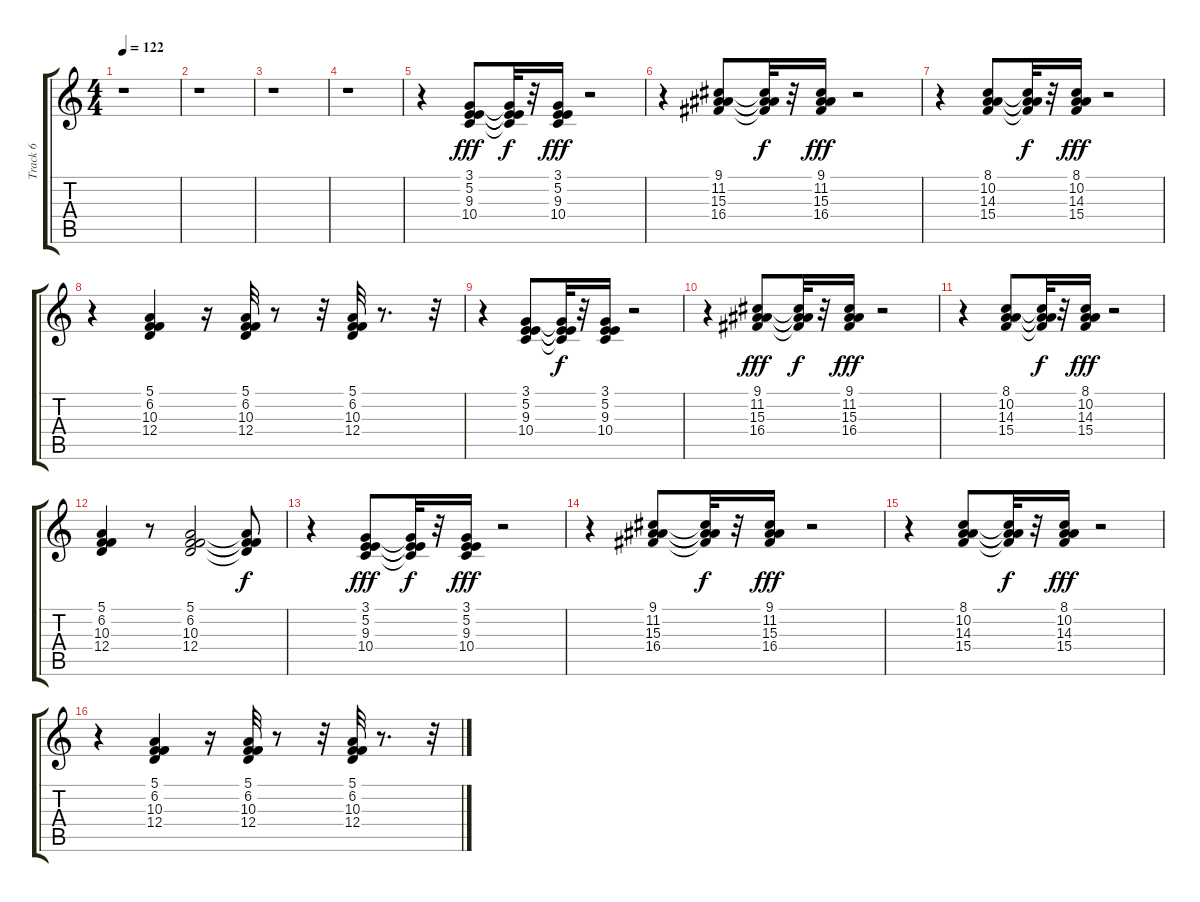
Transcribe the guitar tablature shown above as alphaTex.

\track ("Track 6" "Track 6") {instrument synthbrass1}
\staff {score tabs}
\tuning (E4 B3 G3 D3 A2 E2) {hide}
\ts (4 4)
\tempo 122
\clef g2
\ks c
r.1{dy fff} |
r.1 |
r.1 |
r.1 |
r.4 (3.1 5.2 9.3 10.4).8 (3.1{t} 5.2{t} 9.3{t} 10.4{t}).32{dy f} r.32 (3.1 5.2 9.3 10.4).16{dy fff} r.2 |
r.4 (9.1 11.2 15.3 16.4).8 (9.1{t} 11.2{t} 15.3{t} 16.4{t}).32{dy f} r.32 (9.1 11.2 15.3 16.4).16{dy fff} r.2 |
r.4 (8.1 10.2 14.3 15.4).8 (8.1{t} 10.2{t} 14.3{t} 15.4{t}).32{dy f} r.32 (8.1 10.2 14.3 15.4).16{dy fff} r.2 |
r.4 (5.1 6.2 10.3 12.4).4 r.16 (5.1 6.2 10.3 12.4).32 r.8 r.32 (5.1 6.2 10.3 12.4).32 r.8{d} r.32 |
r.4 (3.1 5.2 9.3 10.4).8 (3.1{t} 5.2{t} 9.3{t} 10.4{t}).32{dy f} r.32 (3.1 5.2 9.3 10.4).16 r.2 |
r.4 (9.1 11.2 15.3 16.4).8{dy fff} (9.1{t} 11.2{t} 15.3{t} 16.4{t}).32{dy f} r.32 (9.1 11.2 15.3 16.4).16{dy fff} r.2 |
r.4 (8.1 10.2 14.3 15.4).8 (8.1{t} 10.2{t} 14.3{t} 15.4{t}).32{dy f} r.32 (8.1 10.2 14.3 15.4).16{dy fff} r.2 |
(5.1 6.2 10.3 12.4).4 r.8 (5.1 6.2 10.3 12.4).2 (5.1{t} 6.2{t} 10.3{t} 12.4{t}).8{dy f} |
r.4 (3.1 5.2 9.3 10.4).8{dy fff} (3.1{t} 5.2{t} 9.3{t} 10.4{t}).32{dy f} r.32 (3.1 5.2 9.3 10.4).16{dy fff} r.2 |
r.4 (9.1 11.2 15.3 16.4).8 (9.1{t} 11.2{t} 15.3{t} 16.4{t}).32{dy f} r.32 (9.1 11.2 15.3 16.4).16{dy fff} r.2 |
r.4 (8.1 10.2 14.3 15.4).8 (8.1{t} 10.2{t} 14.3{t} 15.4{t}).32{dy f} r.32 (8.1 10.2 14.3 15.4).16{dy fff} r.2 |
r.4 (5.1 6.2 10.3 12.4).4 r.16 (5.1 6.2 10.3 12.4).32 r.8 r.32 (5.1 6.2 10.3 12.4).32 r.8{d} r.32
